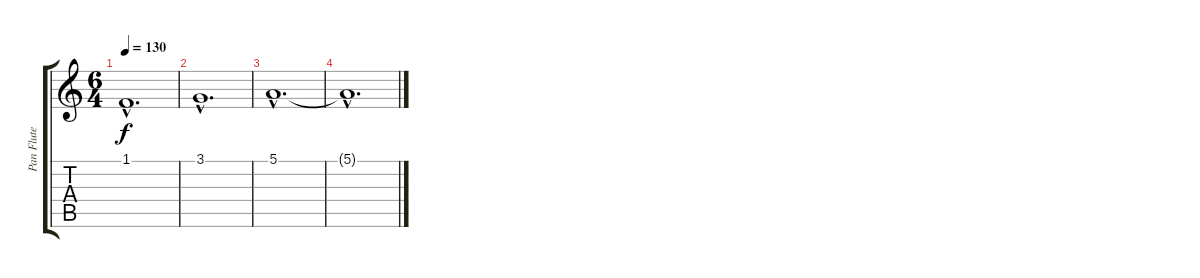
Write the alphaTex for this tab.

\track ("Pan Flute" "Pan Flute") {instrument panflute}
\staff {score tabs}
\tuning (E4 B3 G3 D3 A2 E2) {hide}
\ts (6 4)
\tempo 130
\clef g2
\ks c
1.1{hac}.1{d dy f} |
3.1{hac}.1{d} |
5.1{hac}.1{d} |
5.1{hac t}.1{d}
